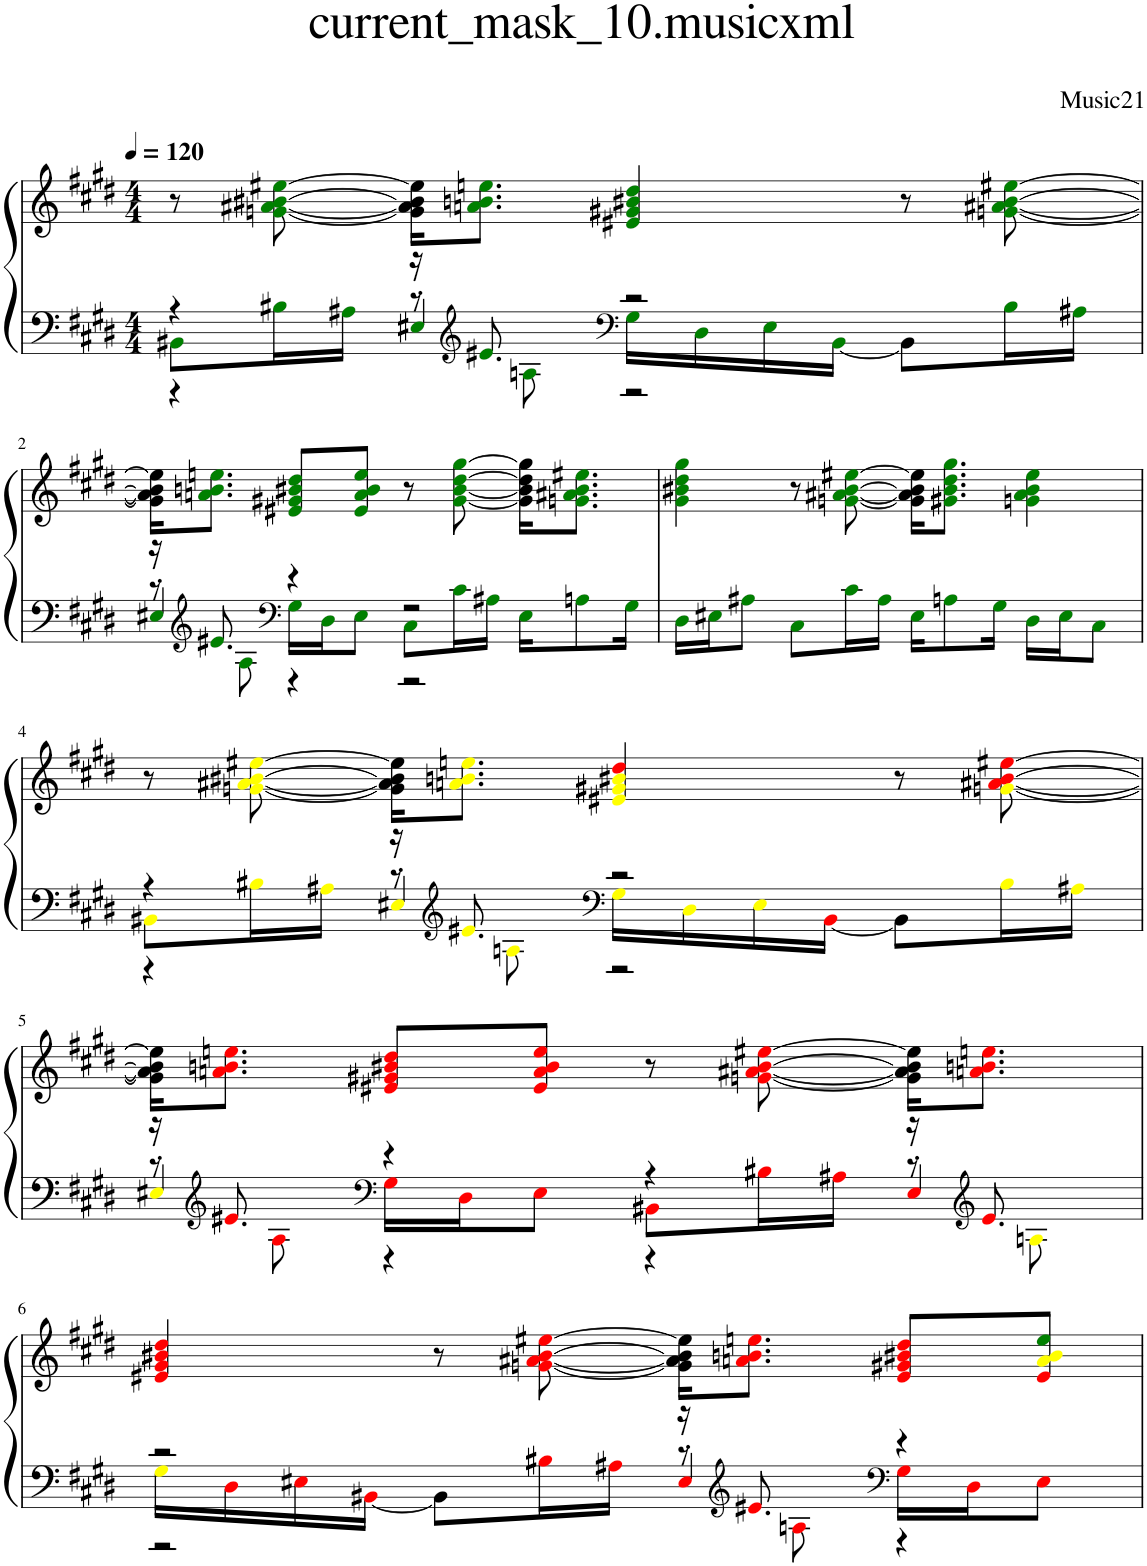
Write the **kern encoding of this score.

**kern	**kern
*part1	*part1
*staff2	*staff1
*I"Grand Piano, Acoustic Grand Piano	*
*I'Pno	*
*clefF4	*clefG2
*k[f#c#g#d#]	*k[f#c#g#d#]
*M4/4	*M4/4
*MM120	*MM120
=1	=1
*^	*
*	*^	*
*	*	*^	*
1ryy	4r	8BB#Xi\L	4r	8r
.	.	16B#Xi\L	.	[8gni\ [8a#Xi\ [8b#Xi\ [8ee#Xi\
.	.	16A#Xi\JJ	.	.
.	16r	8r	4E#X'i/	16g\] 16a#\] 16b#\] 16ee#\]KL
*clefG2	*	*	*	*
.	8.e#Xi/	.	.	8.ani\ 8.bni\ 8.eeni\J
.	.	8Ani\	.	.
*clefF4	*	*	*	*
.	2r	16G#i\LL	2r	4e#Xi/ 4g#Xi/ 4b#Xi/ 4dd#i/
.	.	16D#i\	.	.
.	.	16E#i\	.	.
.	.	[16BB#i\JJ	.	.
.	.	8BB#\L]	.	8r
.	.	16B#i\L	.	[8gni\ [8a#Xi\ [8b#i\ [8ee#Xi\
.	.	16A#Xi\JJ	.	.
!!LO:LB:g=z
=2	=2	=2	=2	=2
1ryy	16r	8r	4E#X'i/	16g\] 16a#\] 16b#\] 16ee#\]KL
*clefG2	*	*	*	*
.	8.e#Xi/	.	.	8.ani\ 8.bni\ 8.eeni\J
.	.	8Ai\	.	.
*clefF4	*	*	*	*
.	4r	16G#i\LL	4r	8e#Xi/ 8g#Xi/ 8b#Xi/ 8dd#i/L
.	.	16D#i\J	.	.
.	.	8E#i\J	.	8e#i/ 8ai/ 8b#i/ 8eei/J
.	2r	8C#i\L	2r	8r
.	.	16c#i\L	.	[8g#i\ [8b#i\ [8dd#i\ [8gg#i\
.	.	16A#Xi\JJ	.	.
.	.	16E#i\KL	.	16g#\] 16b#\] 16dd#\] 16gg#\]KL
.	.	8Ani\	.	8.gni\ 8.a#Xi\ 8.b#i\ 8.ee#Xi\J
.	.	16G#i\Jk	.	.
*v	*v	*v	*v	*
=3	=3
16D#i\LL	4g#i\ 4b#Xi\ 4dd#i\ 4gg#i\
16E#Xi\J	.
8A#Xi\J	.
8C#i\L	8r
16c#i\L	[8gni\ [8a#Xi\ [8b#i\ [8ee#Xi\
16A#i\JJ	.
16E#i\KL	16g\] 16a#\] 16b#\] 16ee#\]KL
8Ani\	8.g#Xi\ 8.b#i\ 8.dd#i\ 8.gg#i\J
16G#i\Jk	.
16D#i\LL	4gni\ 4a#i\ 4b#i\ 4ee#i\
16E#i\J	.
8C#i\J	.
!!LO:LB:g=z
=4	=4
*^	*
*	*^	*
*	*	*^	*
1ryy	4r	8BB#Xj\L	4r	8r
.	.	16B#Xj\L	.	[8gnj\ [8a#Xj\ [8b#Xj\ [8ee#Xj\
.	.	16A#Xj\JJ	.	.
.	16r	8r	4E#X'j/	16g\] 16a#\] 16b#\] 16ee#\]KL
*clefG2	*	*	*	*
.	8.e#Xj/	.	.	8.anj\ 8.bnj\ 8.eenj\J
.	.	8Anj\	.	.
*clefF4	*	*	*	*
.	2r	16G#j\LL	2r	4e#Xj/ 4g#Xj/ 4b#Xj/ 4dd#Z/
.	.	16D#j\	.	.
.	.	16E#j\	.	.
.	.	[16BB#Z\JJ	.	.
.	.	8BB#\L]	.	8r
.	.	16B#j\L	.	[8gnj\ [8a#XZ\ [8b#Z\ [8ee#XZ\
.	.	16A#Xj\JJ	.	.
!!LO:LB:g=z
=5	=5	=5	=5	=5
1ryy	16r	8r	4E#X'j/	16g\] 16a#\] 16b#\] 16ee#\]KL
*clefG2	*	*	*	*
.	8.e#XZ/	.	.	8.anZ\ 8.bnZ\ 8.eenZ\J
.	.	8AZ\	.	.
*clefF4	*	*	*	*
.	4r	16G#Z\LL	4r	8e#XZ/ 8g#XZ/ 8b#XZ/ 8dd#Z/L
.	.	16D#Z\J	.	.
.	.	8E#Z\J	.	8e#Z/ 8aZ/ 8b#Z/ 8eeZ/J
.	4r	8BB#XZ\L	4r	8r
.	.	16B#XZ\L	.	[8gnZ\ [8a#XZ\ [8b#Z\ [8ee#XZ\
.	.	16A#XZ\JJ	.	.
.	16r	8r	4E#'Z/	16g\] 16a#\] 16b#\] 16ee#\]KL
*clefG2	*	*	*	*
.	8.e#Z/	.	.	8.anZ\ 8.bnZ\ 8.eenZ\J
.	.	8Anj\	.	.
!!LO:LB:g=z
=6	=6	=6	=6	=6
1ryy	2r	16G#j\LL	2r	4e#XZ/ 4g#Z/ 4b#XZ/ 4dd#Z/
.	.	16D#Z\	.	.
.	.	16E#XZ\	.	.
.	.	[16BB#XZ\JJ	.	.
.	.	8BB#\L]	.	8r
.	.	16B#XZ\L	.	[8gnZ\ [8a#XZ\ [8b#Z\ [8ee#XZ\
.	.	16A#XZ\JJ	.	.
.	16r	8r	4E#'Z/	16g\] 16a#\] 16b#\] 16ee#\]KL
*clefG2	*	*	*	*
.	8.e#XZ/	.	.	8.anZ\ 8.bnZ\ 8.eenZ\J
.	.	8AnZ\	.	.
*clefF4	*	*	*	*
.	4r	16G#Z\LL	4r	8e#Z/ 8g#XZ/ 8b#XZ/ 8dd#Z/L
.	.	16D#Z\J	.	.
.	.	8E#Z\J	.	8e#Z/ 8aj/ 8b#j/ 8eei/J
*v	*v	*v	*v	*
=	=
*-	*-
